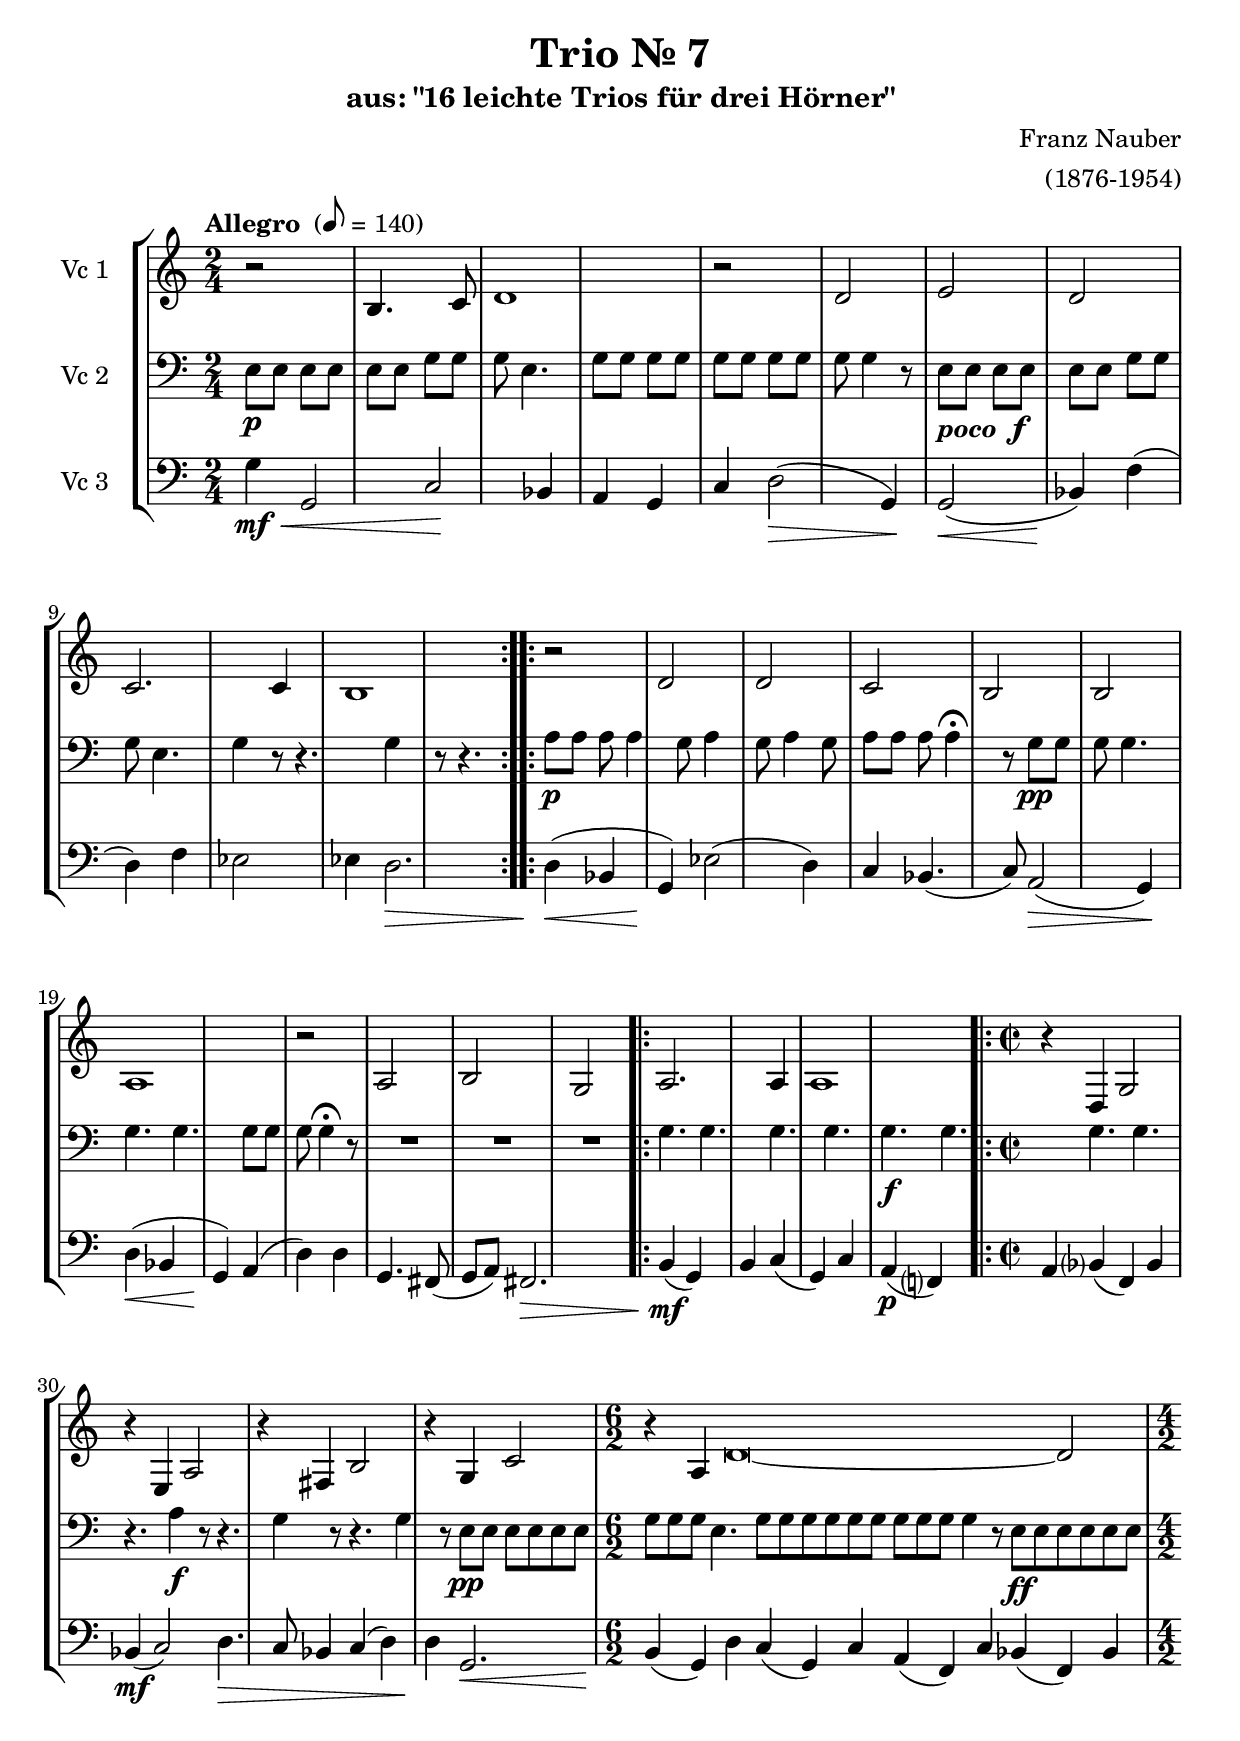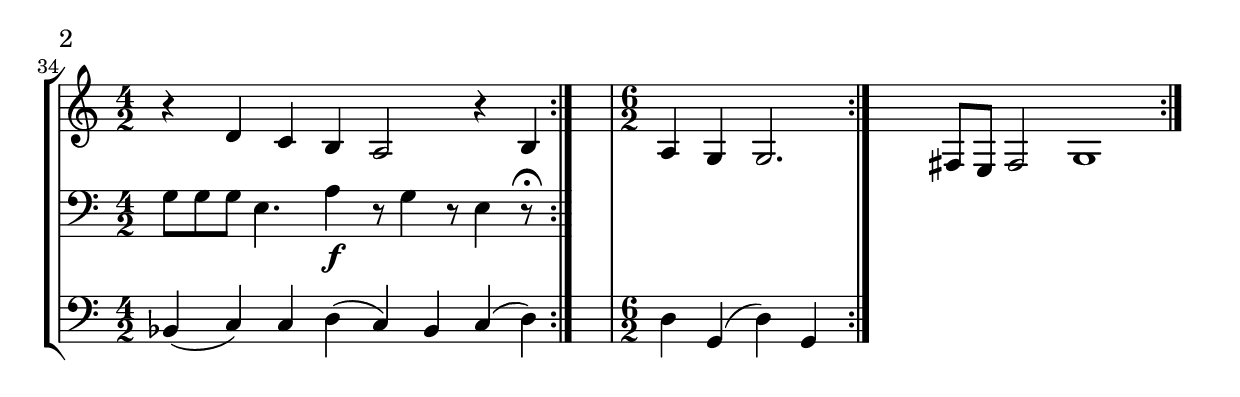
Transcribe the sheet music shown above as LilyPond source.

\version "2.12.3"
\include "deutsch.ly"

#(set-global-staff-size 22)

\header {
  title = "Trio Nr. 7"
  subtitle = "aus: \"16 leichte Trios für drei Hörner\""
  composer = "Franz Nauber"
  arranger = "(1876-1954)"
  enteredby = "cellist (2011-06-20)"
}

voiceconsts = {
 \key c \major
 \time 2/4
 \clef "bass"
% \clef "treble"
% \numericTimeSignature
 \compressFullBarRests
 \tempo "Allegro " 8=140
}

%minstr = "harpsichord"
%minstr = "clarinet"
%minstr = "accordion"
minstr = "bassoon"

daca = \markup \bold "D.C."
dsaf = \markup \bold "D.S. al Fine"
fine = \markup \bold "Fine"
pocf = \markup \bold \italic { "poco " \dynamic f }

\include "v1.ily"
\include "v2.ily"
\include "v3.ily"

\book {
  \score {
    \new StaffGroup <<
      \new Staff {
	\set Staff.midiInstrument = \minstr
	\set Staff.instrumentName = #"Vc 1"
	\transpose c c, { \va }
      }

      \new Staff {
	\set Staff.midiInstrument = \minstr
	\set Staff.instrumentName = #"Vc 2"
	\transpose c c, { \vb }
      }

      \new Staff {
	\set Staff.midiInstrument = \minstr
	\set Staff.instrumentName = #"Vc 3"
	\transpose c c, { \vc }
      }
    >>

    \layout {}

    \midi {
      \context {
	\Score
	tempoWholesPerMinute = #(ly:make-moment 140 8)
      }
    }
  }
}
